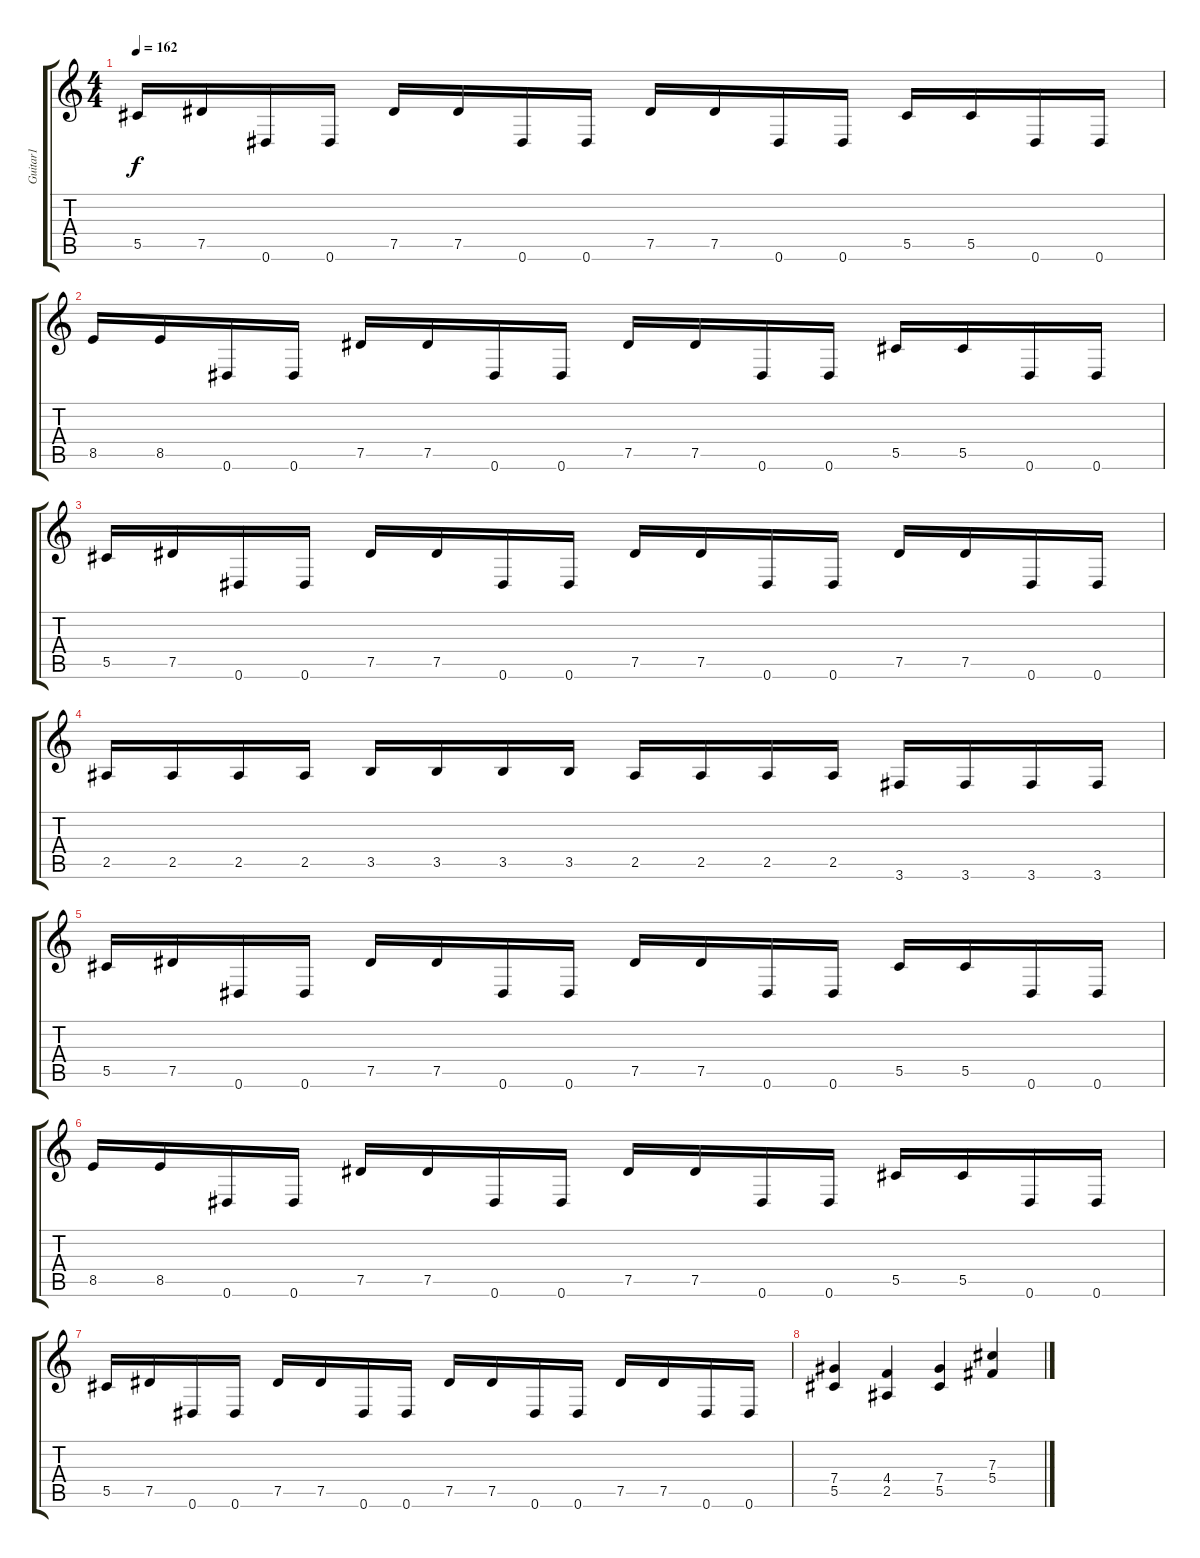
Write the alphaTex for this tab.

\track ("Guitar1" "Guitar1") {instrument distortionguitar}
\staff {score tabs}
\tuning (Eb4 Bb3 Gb3 Db3 Ab2 Eb2) {hide}
\ts (4 4)
\tempo 162
\clef g2
\ks c
5.5.16{dy f} 7.5.16 0.6.16 0.6.16 7.5.16 7.5.16 0.6.16 0.6.16 7.5.16 7.5.16 0.6.16 0.6.16 5.5.16 5.5.16 0.6.16 0.6.16 |
8.5.16 8.5.16 0.6.16 0.6.16 7.5.16 7.5.16 0.6.16 0.6.16 7.5.16 7.5.16 0.6.16 0.6.16 5.5.16 5.5.16 0.6.16 0.6.16 |
5.5.16 7.5.16 0.6.16 0.6.16 7.5.16 7.5.16 0.6.16 0.6.16 7.5.16 7.5.16 0.6.16 0.6.16 7.5.16 7.5.16 0.6.16 0.6.16 |
2.5.16 2.5.16 2.5.16 2.5.16 3.5.16 3.5.16 3.5.16 3.5.16 2.5.16 2.5.16 2.5.16 2.5.16 3.6.16 3.6.16 3.6.16 3.6.16 |
5.5.16 7.5.16 0.6.16 0.6.16 7.5.16 7.5.16 0.6.16 0.6.16 7.5.16 7.5.16 0.6.16 0.6.16 5.5.16 5.5.16 0.6.16 0.6.16 |
8.5.16 8.5.16 0.6.16 0.6.16 7.5.16 7.5.16 0.6.16 0.6.16 7.5.16 7.5.16 0.6.16 0.6.16 5.5.16 5.5.16 0.6.16 0.6.16 |
5.5.16 7.5.16 0.6.16 0.6.16 7.5.16 7.5.16 0.6.16 0.6.16 7.5.16 7.5.16 0.6.16 0.6.16 7.5.16 7.5.16 0.6.16 0.6.16 |
(7.4 5.5).4 (4.4 2.5).4 (7.4 5.5).4 (7.3 5.4).4
